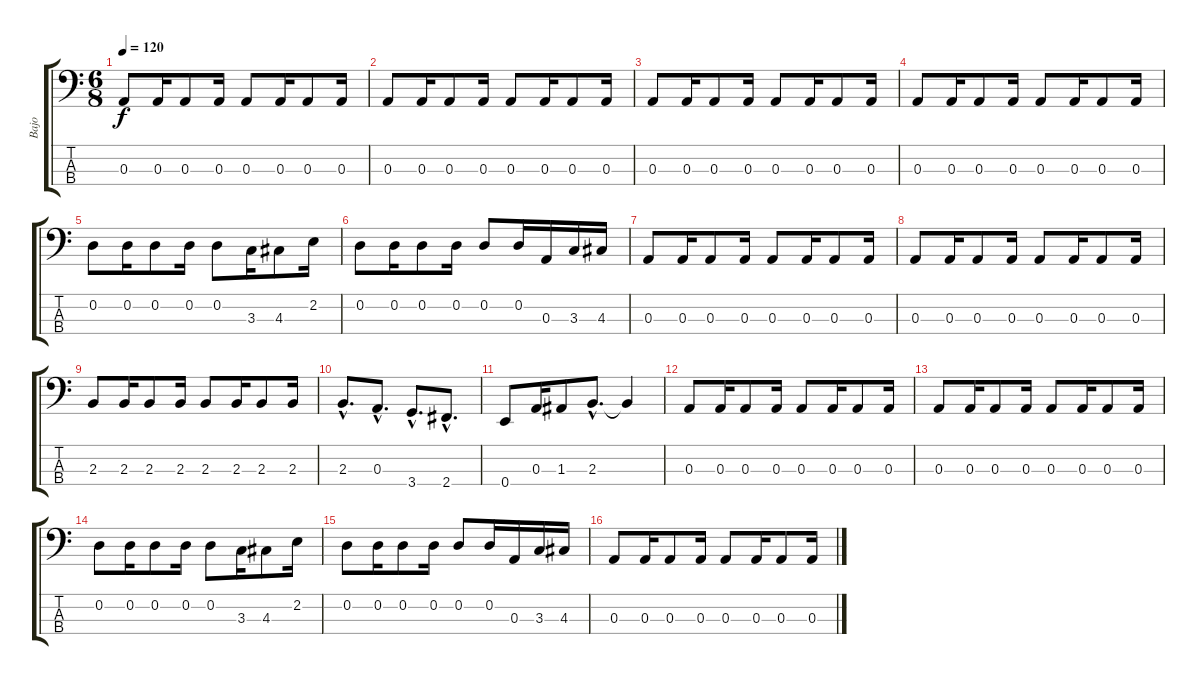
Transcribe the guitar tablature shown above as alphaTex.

\track ("Bajo" "Bajo") {instrument electricbasspick}
\staff {score tabs}
\tuning (G2 D2 A1 E1) {hide}
\ts (6 8)
\tempo 120
\clef f4
\ks c
0.3.8{dy f instrument electricbasspick} 0.3.16 0.3.8 0.3.16 0.3.8 0.3.16 0.3.8 0.3.16 |
0.3.8 0.3.16 0.3.8 0.3.16 0.3.8 0.3.16 0.3.8 0.3.16 |
0.3.8 0.3.16 0.3.8 0.3.16 0.3.8 0.3.16 0.3.8 0.3.16 |
0.3.8 0.3.16 0.3.8 0.3.16 0.3.8 0.3.16 0.3.8 0.3.16 |
0.2.8 0.2.16 0.2.8 0.2.16 0.2.8 3.3.16 4.3.8 2.2.16 |
0.2.8 0.2.16 0.2.8 0.2.16 0.2.8 0.2.16 0.3.16 3.3.16 4.3.16 |
0.3.8 0.3.16 0.3.8 0.3.16 0.3.8 0.3.16 0.3.8 0.3.16 |
0.3.8 0.3.16 0.3.8 0.3.16 0.3.8 0.3.16 0.3.8 0.3.16 |
2.3.8 2.3.16 2.3.8 2.3.16 2.3.8 2.3.16 2.3.8 2.3.16 |
2.3{hac}.8{d} 0.3{hac}.8{d} 3.4{hac}.8{d} 2.4{hac}.8{d} |
0.4.8 0.3.16 1.3.8 2.3{hac}.8{d} 2.3{t}.4 |
0.3.8 0.3.16 0.3.8 0.3.16 0.3.8 0.3.16 0.3.8 0.3.16 |
0.3.8 0.3.16 0.3.8 0.3.16 0.3.8 0.3.16 0.3.8 0.3.16 |
0.2.8 0.2.16 0.2.8 0.2.16 0.2.8 3.3.16 4.3.8 2.2.16 |
0.2.8 0.2.16 0.2.8 0.2.16 0.2.8 0.2.16 0.3.16 3.3.16 4.3.16 |
0.3.8 0.3.16 0.3.8 0.3.16 0.3.8 0.3.16 0.3.8 0.3.16
